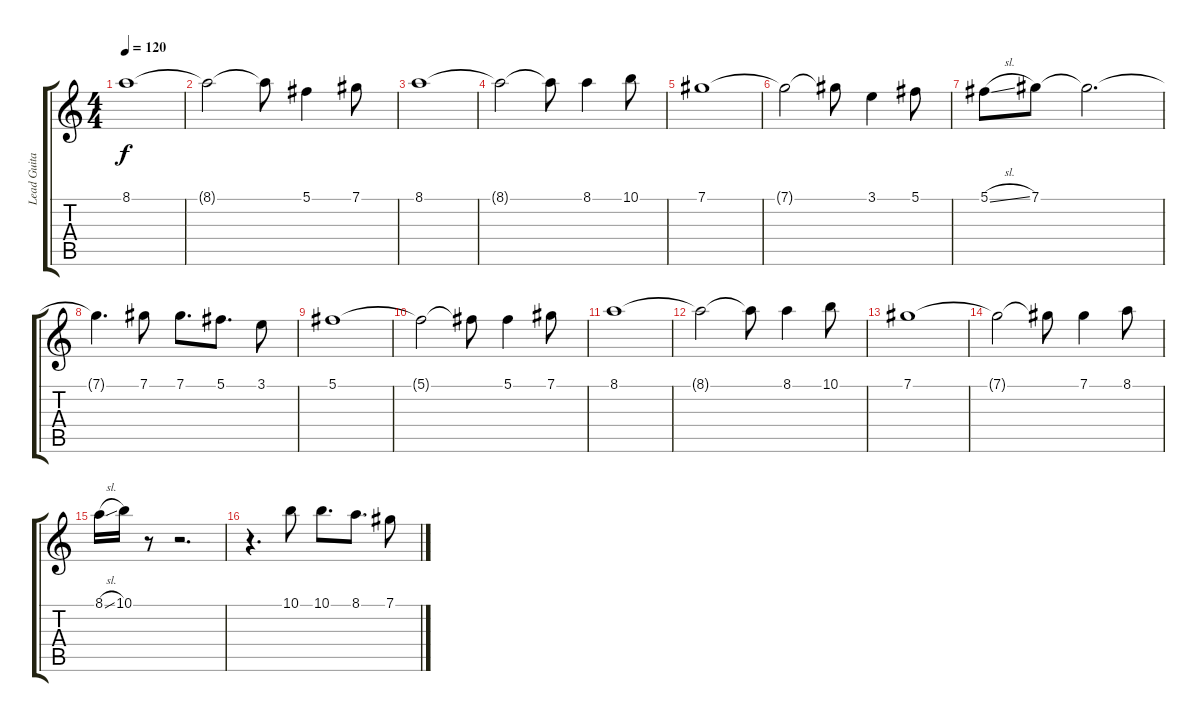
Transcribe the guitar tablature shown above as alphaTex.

\track ("Lead Guitar 1" "Lead Guita") {instrument acousticguitarnylon}
\staff {score tabs}
\tuning (Db4 Ab3 E3 B2 Gb2 Db2) {hide}
\ts (4 4)
\tempo 120
\clef g2
\ks c
8.1.1{dy f} |
8.1{t}.2 8.1{t}.8 5.1.4 7.1.8 |
8.1.1 |
8.1{t}.2 8.1{t}.8 8.1.4 10.1.8 |
7.1.1 |
7.1{t}.2 7.1{t}.8 3.1.4 5.1.8 |
5.1{sl}.8 7.1.8 7.1{t}.2{d} |
7.1{t}.4{d} 7.1.8 7.1.8{d} 5.1.8{d} 3.1.8 |
5.1.1 |
5.1{t}.2 5.1{t}.8 5.1.4 7.1.8 |
8.1.1 |
8.1{t}.2 8.1{t}.8 8.1.4 10.1.8 |
7.1.1 |
7.1{t}.2 7.1{t}.8 7.1.4 8.1.8 |
8.1{sl}.16 10.1.16 r.8 r.2{d} |
r.4{d} 10.1.8 10.1.8{d} 8.1.8{d} 7.1.8
